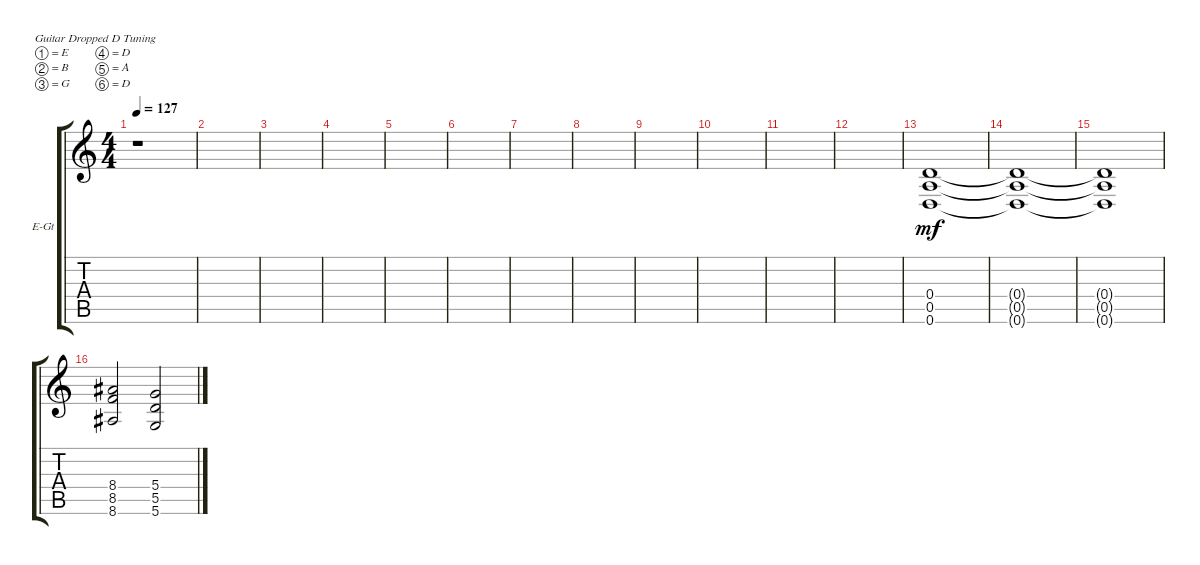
\defaultSystemsLayout 4
\bracketExtendMode groupsimilarinstruments
\firstSystemTrackNameOrientation horizontal
\otherSystemsTrackNameOrientation horizontal
\track ("Rhythm Guitar (Left)" "E-Gt") {instrument distortionguitar}
\staff {score tabs}
\tuning (E4 B3 G3 D3 A2 D2)
\ts (4 4)
\tempo 127
\clef g2
\scale
0.487395
\ks c
r.1{dy mf instrument distortionguitar} |
\scale
0.256303 |
\scale
0.256303 |
\scale
0.333333 |
\scale
0.333333 |
\scale
0.333333 |
\scale
0.333333 |
\scale
0.333333 |
\scale
0.333333 |
\scale
0.333333 |
\scale
0.333333 |
\scale
0.333333 |
\scale
0.333333 (0.5 0.6 0.4).1 |
\scale
0.333333 (0.4{t} 0.5{t} 0.6{t}).1 |
\scale
0.333333 (0.4{t} 0.5{t} 0.6{t}).1 |
\scale
0.333333 (8.4 8.5 8.6).2 (5.4 5.5 5.6).2
